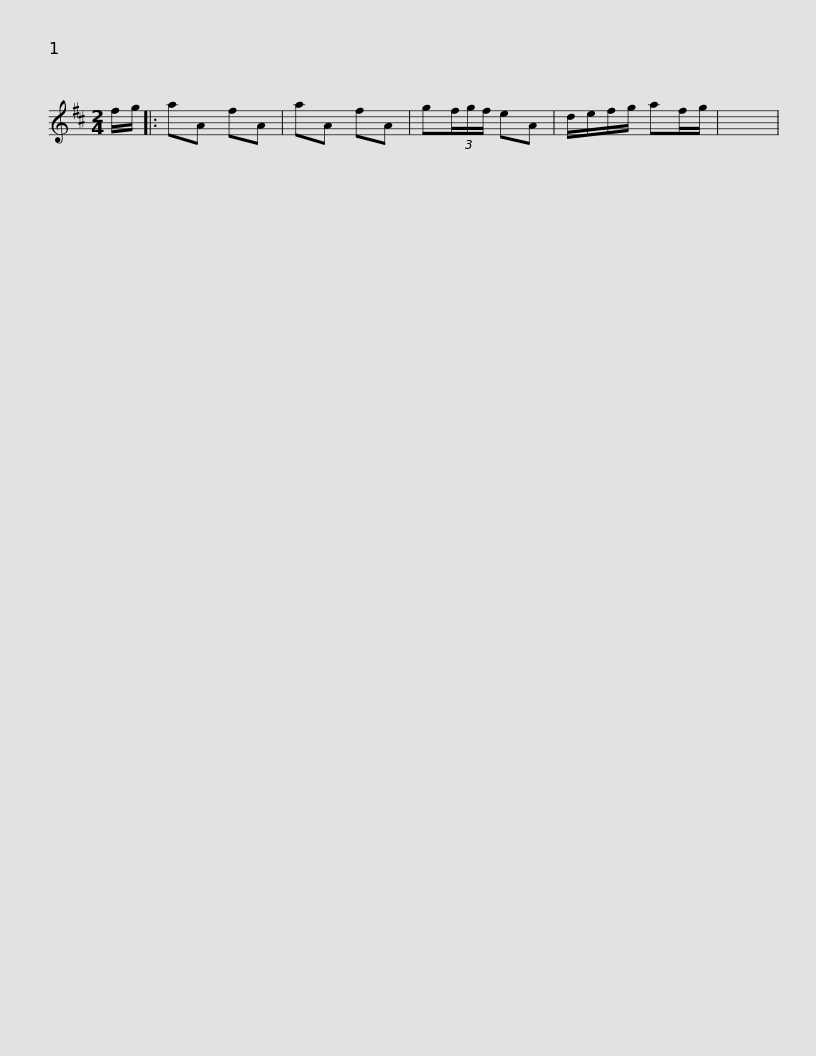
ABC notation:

X:1
L:1/8
M:2/4
I:linebreak $
K:D
V:1 treble
V:1
 f/g/ |: aA fA | aA fA | g(3f/g/f/ eA | d/e/f/g/ af/g/ | %5
 x4 | %6
